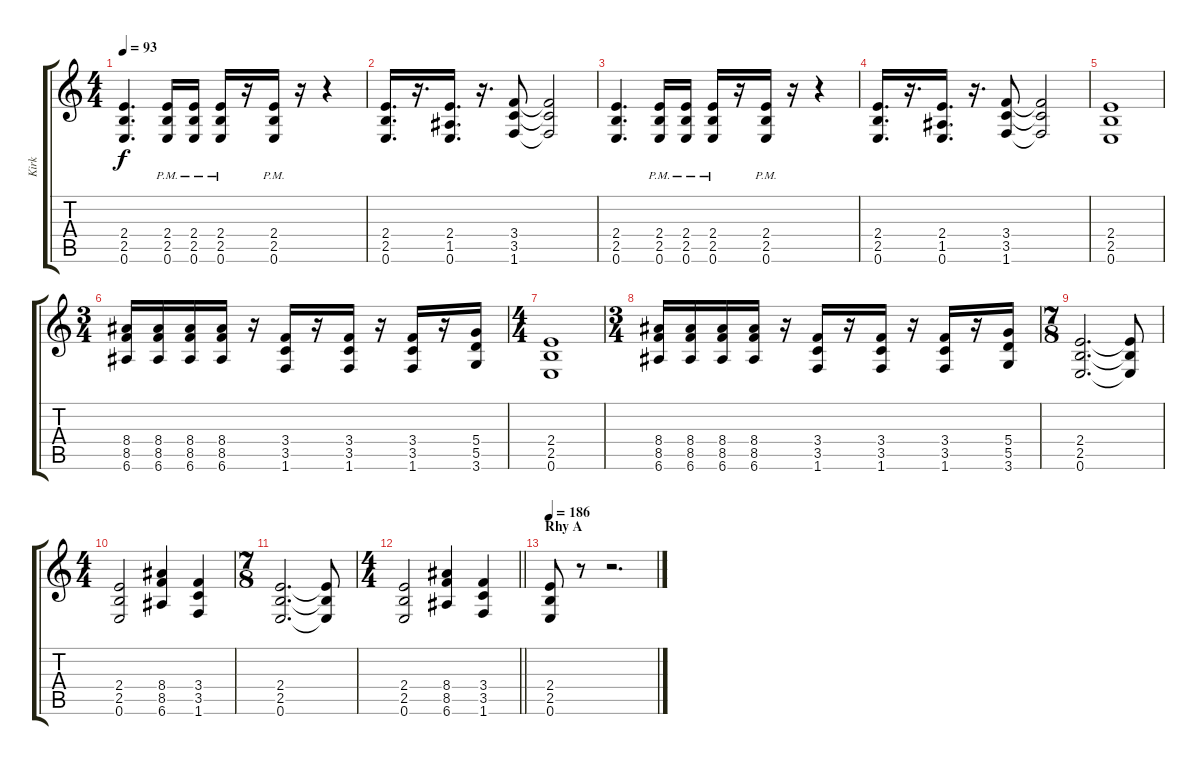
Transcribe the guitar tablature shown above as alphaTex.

\track ("Kirk" "Kirk") {instrument distortionguitar}
\staff {score tabs}
\tuning (E4 B3 G3 D3 A2 E2) {hide}
\ts (4 4)
\tempo 93
\clef g2
\ks c
(2.4 2.5 0.6).4{d dy f} (2.4{pm} 2.5{pm} 0.6{pm}).16 (2.4{pm} 2.5{pm} 0.6).16 (2.4{pm} 2.5{pm} 0.6{pm}).16 r.16 (2.4{pm} 2.5{pm} 0.6{pm}).16 r.16 r.4 |
(2.4 2.5 0.6).16{d} r.16{d} (2.4 1.5 0.6).16{d} r.16{d} (3.4 3.5 1.6).8 (3.4{t} 3.5{t} 1.6{t}).2 |
(2.4 2.5 0.6).4{d} (2.4{pm} 2.5{pm} 0.6{pm}).16 (2.4{pm} 2.5{pm} 0.6).16 (2.4{pm} 2.5{pm} 0.6{pm}).16 r.16 (2.4{pm} 2.5{pm} 0.6{pm}).16 r.16 r.4 |
(2.4 2.5 0.6).16{d} r.16{d} (2.4 1.5 0.6).16{d} r.16{d} (3.4 3.5 1.6).8 (3.4{t} 3.5{t} 1.6{t}).2 |
(2.4 2.5 0.6).1{volume 6} |
\ts (3 4)
(8.4 8.5 6.6).16 (8.4 8.5 6.6).16 (8.4 8.5 6.6).16 (8.4 8.5 6.6).16 r.16 (3.4 3.5 1.6).16 r.16 (3.4 3.5 1.6).16 r.16 (3.4 3.5 1.6).16 r.16 (5.4 5.5 3.6).16 |
\ts (4 4)
(2.4 2.5 0.6).1 |
\ts (3 4)
(8.4 8.5 6.6).16 (8.4 8.5 6.6).16 (8.4 8.5 6.6).16 (8.4 8.5 6.6).16 r.16 (3.4 3.5 1.6).16 r.16 (3.4 3.5 1.6).16 r.16 (3.4 3.5 1.6).16 r.16 (5.4 5.5 3.6).16 |
\ts (7 8)
(2.4 2.5 0.6).2{d} (2.4{t} 2.5{t} 0.6{t}).8 |
\ts (4 4)
(2.4 2.5 0.6).2 (8.4 8.5 6.6).4 (3.4 3.5 1.6).4 |
\ts (7 8)
(2.4 2.5 0.6).2{d} (2.4{t} 2.5{t} 0.6{t}).8 |
\ts (4 4)
\barLineRight lightlight
(2.4 2.5 0.6).2 (8.4 8.5 6.6).4 (3.4 3.5 1.6).4 |
\section ("" "Rhy A")
\tempo 186
(2.4 2.5 0.6).8 r.8 r.2{d}
